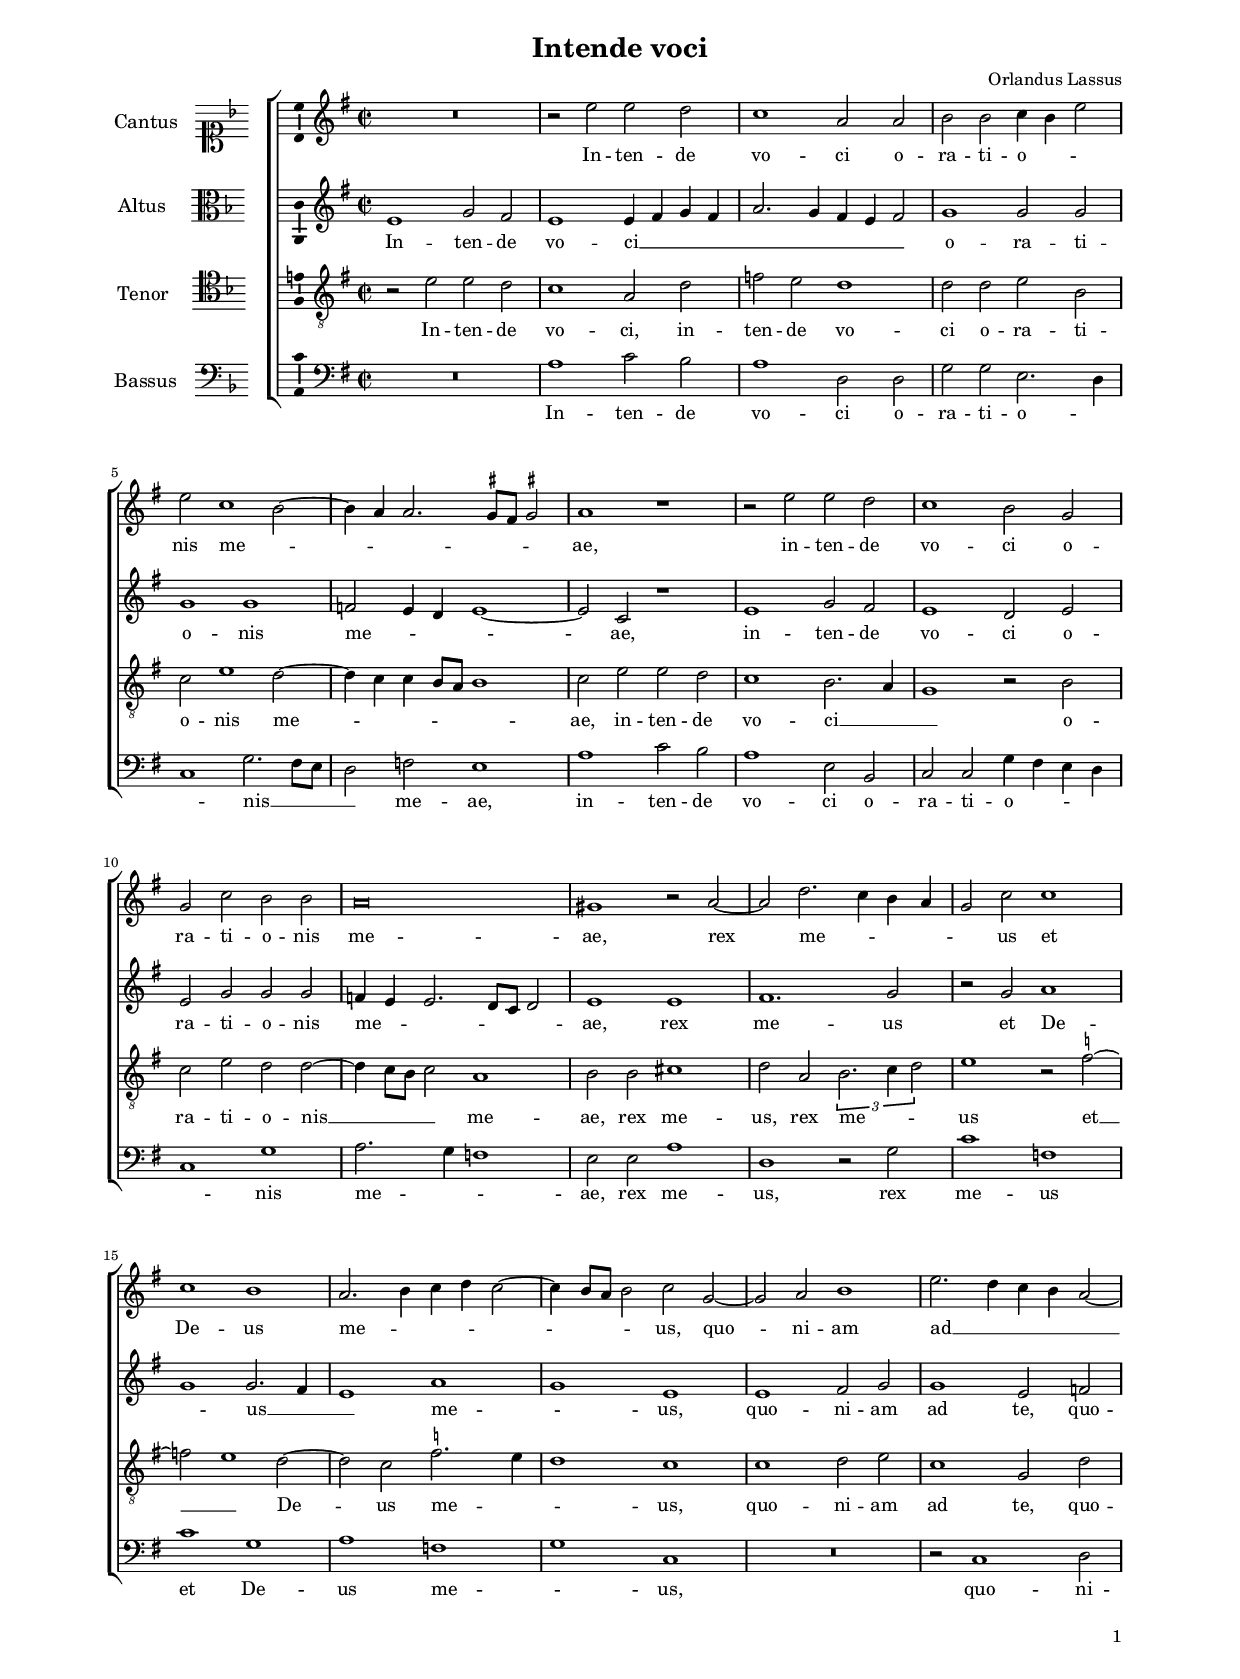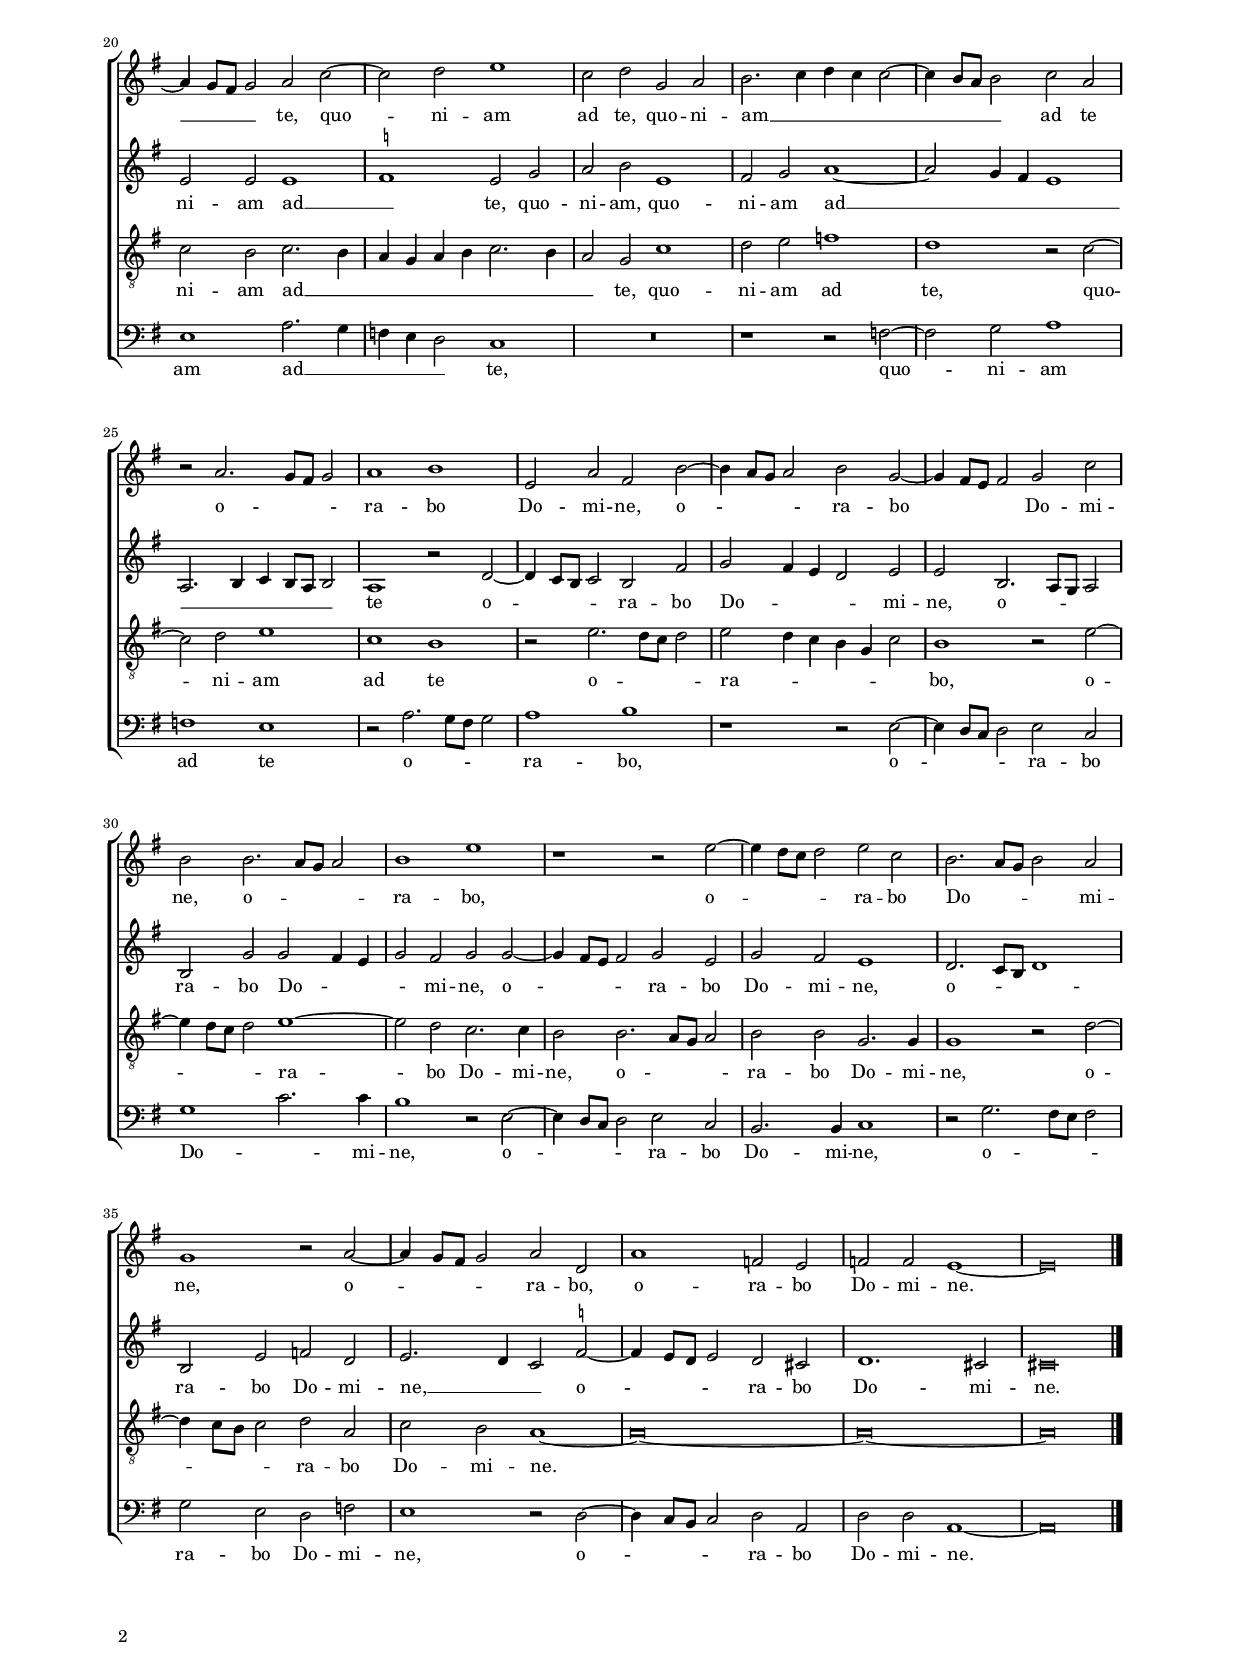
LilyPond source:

\header
{
  title="Intende voci"
  composer="Orlandus Lassus"
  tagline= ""
}

\version "2.22.1"
\include "deutsch.ly"
#(set-global-staff-size 15)
#(ly:set-option 'point-and-click #f)

	
global = {
	\key f \major
	\time 2/2 \set Score.measureLength = #(ly:make-moment 2/1)
	\skip 1*2*39 \bar "|."
	}

	ficta = { \once \set suggestAccidentals = ##t }
	
	forget = #(define-music-function (music) (ly:music?) #{
		\accidentalStyle forget
		$music
		\accidentalStyle default
		#})
    
    m = \melisma
    me = \melismaEnd


\paper
	{
    top-margin = 1.5 \cm
	bottom-margin = 0.9 \cm
	left-margin = 2 \cm
	right-margin = 2 \cm
	ragged-bottom = ##f
	ragged-last-bottom = ##t
	print-page-number = ##f
	system-system-spacing = #'((basic-distance . 17) (minimum-distance . 14) (padding . 6) (strechability . 150))
    oddFooterMarkup=\markup   \fill-line { "" \fromproperty #'page:page-number-string }
    evenFooterMarkup=\markup  \fill-line { \fromproperty #'page:page-number-string "" }
    last-bottom-spacing = #'((basic-distance . 11) (minimum-distance . 7) (padding . 4))
	systems-per-page = 4
%	min-systems-per-page = 3
	}


incipitcantus = \markup { \score {
	{
	\set Staff.instrumentName = \markup { \fontsize #1 "Cantus" }
	\key f \major
	\clef soprano
	s4 \bar ""
	}
	\layout  {
	raggedright = ##t
    indent = 1.6 \cm
	line-width = 2.5\cm
	\context { \Staff \remove Time_signature_engraver }
	\override Staff.Clef.Y-extent = #'(0 . 0)
	}} \hspace #1 }
	
      
incipitaltus = \markup { \score {
	{
	\set Staff.instrumentName = \markup { \fontsize #1 "Altus" }
	\key f \major
	\clef alto
	s4 \bar ""
	}
	\layout  {
	raggedright = ##t
    indent = 1.6 \cm
	line-width = 2.5\cm
	\context { \Staff \remove Time_signature_engraver }
	\override Staff.Clef.Y-extent = #'(0 . 0)
	}} \hspace #1 }


incipittenor = \markup { \score {
	{
	\set Staff.instrumentName = \markup { \fontsize #1 "Tenor" }
	\key f \major
	\clef tenor
	s4 \bar ""
	}
	\layout  {
	raggedright = ##t
    indent = 1.6 \cm
	line-width = 2.5\cm
	\context { \Staff \remove Time_signature_engraver }
	\override Staff.Clef.Y-extent = #'(0 . 0)
	}} \hspace #1 }


incipitbassus = \markup { \score {
	{
	\set Staff.instrumentName = \markup { \fontsize #1 "Bassus" }
	\key f \major
	\clef bass
	s4 \bar ""
	}
	\layout  {
	raggedright = ##t
    indent = 1.6 \cm
	line-width = 2.5\cm
	\context { \Staff \remove Time_signature_engraver }
	\override Staff.Clef.Y-extent = #'(0 . 0)
	}} \hspace #1 }


cantus =  \relative c''
	{
	R\breve
	r2 d d c
	b1 g2 g
	a2 a b4 \m a d2 \me
%5
	d2 b1 \m a2~ |
	a4 g g2. \ficta fis8 e \ficta fis!2 \me
	g1 r
	r2 d' d c
	b1 a2 f
%10
	f2 b a a |
	g\breve
	fis1 r2 g~
	g2 c2. \m b4 a g
	f2 \me b b1
%15
	b1 a |
	g2. \m a4 b c b2~
	b4 a8 g a2 \me b f~
	f2 g a1
	d2. \m c4 b a g2~
%20
	g4 f8 e f2 \me g b~ |
	b2 c d1
	b2 c f, g
	a2. \m b4 c b b2~
	b4 a8 g a2 \me b g
%25
	r2 g2. \m f8 e f2 \me |
	g1 a
	d,2 g e a~
	a4 \m g8 f g2 \me a f~
	f4 \m e8 d e2 \me f b
%30
	a2 a2. \m g8 f g2 \me |
	a1 d
	r1 r2 d~
	d4 \m c8 b c2 \me d b
	a2. \m g8 f a2 \me g
%35
	f1 r2 g~ |
	g4 \m f8 e f2 \me g c,
	g'1 es2 d
	es2 es d1~
	d\breve |
	}


altus =  \relative c'
	{
	d1 f2 e
	d1 d4 \m e f e
	g2. f4 e d e2 \me
	f1 f2 f
%5
	f1 f |
	es2 \m d4 c d1~
	d2 \me b r1
	d1 f2 e
	d1 c2 d
%10
	d2 f f f |
	es4 \m d d2. c8 b c2 \me
	d1 d
	e1. f2
	r2 f g1 \m
%15
	f1 \me f2. \m e4 |
	d1 \me g \m
	f1 \me d
	d1 e2 f
	f1 d2 es
%20
	d2 d d1 \m |
	\ficta es1 \me d2 f
	g2 a d,1
	e2 f g1~
	g2 \m f4 e d1
%25
	g,2. a4 b a8 g a2 \me |
	g1 r2 c~
	c4 \m b8 a b2 \me a e'
	f2 \m e4 d c2 \me d
	d2 a2. \m g8 f g2 \me
%30
	a2 f' f \m e4 d |
	f2 \me e f f~
	f4 \m e8 d e2 \me f d
	f2 e d1
	c2. \m b8 a c1 \me
%35
	a2 d es c |
	d2. \m c4 b2 \me \ficta es~
	es4 \m d8 c d2 \me c h
	c1. h2
	h\breve |
	}


tenor =  \relative c'
	{
	r2 d d c
	b1 g2 c
	es2 d c1
	c2 c d a
%5
	b2 d1 c2~ |
	c4 \m b b a8 g a1 \me
	b2 d d c
	b1 a2. \m g4
	f1 \me r2 a
%10
	b2 d c c~ |
	c4 \m b8 a b2 \me g1
	a2 a h1
	c2 g \tuplet 3/2 { a2. \m b4 c2 \me }
	d1 r2 \ficta es~
%15
	es2 \m d1 \me c2~ |
	c2 b \ficta es2. \m d4
	c1 \me b
	b1 c2 d
	b1 f2 c'
%20
	b2 a b2. \m a4 |
	g4 f g a b2. a4
	g2 \me f b1
	c2 d es1
	c1 r2 b~
%25
	b2 c d1 |
	b1 a
	r2 d2. \m c8 b c2 \me
	d2 \m c4 b a f b2 \me
	a1 r2 d~
%30
	d4 \m c8 b c2 \me d1~ |
	d2 c b2. b4
	a2 a2. \m g8 f g2 \me
	a2 a f2. f4
	f1 r2 c'~
%35
	c4 \m b8 a b2 \me c2 g |
	b2 a g1~
	g\breve~
	g\breve~
	g\breve |
	}


bassus  =  \relative c
	{
	R\breve
	g'1 b2 a
	g1 c,2 c
	f2 f d2. \m c4
%5
	b1 \me f'2. \m e8 d |
	c2 \me es d1
	g1 b2 a
	g1 d2 a
	b2 b f'4 \m e d c
%10
	b1 \me f' |
	g2. \m f4 es1 \me
	d2 d g1
	c,1 r2 f
	b1 es,
%15
	b'1 f |
	g1 es \m
	f1 \me b,
	R\breve
	r2 b1 c2
%20
	d1 g2. \m f4 |
	es4 d c2 \me b1
	R\breve
	r1 r2 es~
	es2 f g1
%25
	es1 d |
	r2 g2. \m f8 e f2 \me
	g1 a
	r1 r2 d,~
	d4 \m c8 b c2 \me d b
%30
	f'1 \m b2. \me b4 |
	a1 r2 d,~
	d4 \m c8 b c2 \me d b
	a2. a4 b1
	r2 f'2. \m e8 d e2 \me
%35
	f2 d c es |
	d1 r2 c~
	c4 \m b8 a b2 \me c g
	c2 c g1~
	g\breve |
	}
	
lyricscantus = \lyricmode {
	In -- ten -- de vo -- ci o -- ra -- ti -- o -- nis me -- ae,
	in -- ten -- de vo -- ci o -- ra -- ti -- o -- nis me -- ae,
	rex me -- us et De -- us me -- us,
	quo -- ni -- am ad __ te,
	quo -- ni -- am ad te,
	quo -- ni -- am __ ad te
	o -- ra -- bo Do -- mi -- ne,
	o -- ra -- bo Do -- mi -- ne,
	o -- ra -- bo,
	o -- ra -- bo Do -- mi -- ne,
	o -- ra -- bo,
	o -- ra -- bo Do -- mi -- ne.
	}


lyricsaltus = \lyricmode {
	In -- ten -- de vo -- ci __ o -- ra -- ti -- o -- nis me -- ae,
	in -- ten -- de vo -- ci o -- ra -- ti -- o -- nis me -- ae,
	rex me -- us et De -- us __ me -- us,
	quo -- ni -- am ad te,
	quo -- ni -- am ad __ te,
	quo -- ni -- am,
	quo -- ni -- am ad __ te
	o -- ra -- bo Do -- mi -- ne,
	o -- ra -- bo Do -- mi -- ne,
	o -- ra -- bo Do -- mi -- ne,
	o -- ra -- bo Do -- mi -- ne, __
	o -- ra -- bo Do -- mi -- ne.
	}
	

lyricstenor = \lyricmode {
	In -- ten -- de vo -- ci,
	in -- ten -- de vo -- ci o -- ra -- ti -- o -- nis me -- ae,
	in -- ten -- de vo -- ci __ o -- ra -- ti -- o -- nis __ me -- ae,
	rex me -- us,
	rex me -- us et __ De -- us me -- us,
	quo -- ni -- am ad te,
	quo -- ni -- am ad __ te,
	quo -- ni -- am ad te,
	quo -- ni -- am ad te
	o -- ra -- bo,
	o -- ra -- bo Do -- mi -- ne,
	o -- ra -- bo Do -- mi -- ne,
	o -- ra -- bo Do -- mi -- ne.
	}


lyricsbassus = \lyricmode {
	In -- ten -- de vo -- ci o -- ra -- ti -- o -- nis __ me -- ae,
	in -- ten -- de vo -- ci o -- ra -- ti -- o -- nis me -- ae,
	rex me -- us,
	rex me -- us et De -- us me -- us,
	quo -- ni -- am ad __ te,
	quo -- ni -- am ad te
	o -- ra -- bo,
	o -- ra -- bo Do -- mi -- ne,
	o -- ra -- bo Do -- mi -- ne,
	o -- ra -- bo Do -- mi -- ne,
	o -- ra -- bo Do -- mi -- ne.
	}
	

\score
{  
    \transpose f g {
	\new ChoirStaff \with { \override StaffGrouper.staff-staff-spacing.basic-distance = #12 }
	<<
	
	\new Staff << \global
	\new Voice="v1" {
		\set Staff.instrumentName=\incipitcantus
		\set Staff.midiInstrument = "reed organ"
		\clef "treble"
		\cantus }
	\new Lyrics \lyricsto "v1" {\lyricscantus }
	>>
	
	
	\new Staff << \global
	\new Voice="v2" {
		\set Staff.instrumentName=\incipitaltus
		\set Staff.midiInstrument = "reed organ"
		\clef "treble" 
		\altus}
	\new Lyrics \lyricsto "v2" {\lyricsaltus }
	>>

	
	\new Staff << \global
	\new Voice="v3" {
		\set Staff.instrumentName=\incipittenor
		\set Staff.midiInstrument = "reed organ"
		\clef "G_8"
		\tenor }
	\new Lyrics \lyricsto "v3" {\lyricstenor }
	>>
	
	
	\new Staff << \global
	\new Voice="v4" {
		\set Staff.instrumentName=\incipitbassus
		\set Staff.midiInstrument = "reed organ"
		\clef "bass" 
		\bassus }
	\new Lyrics \lyricsto "v4" {\lyricsbassus}
	>>
	
	>>
    } % transpose
		
	\layout
	{
	indent = 2.7 \cm
	\context { \Staff \override TimeSignature.break-visibility = #end-of-line-invisible }
	\context { \Staff \consists "Ambitus_engraver" }
	\context { \Score \override BarNumber.padding = #2 }
	\context { \Voice \override NoteHead.style = #'baroque }
	}
	
\midi
	{
    	\tempo 2 = 85
	}
	
}


% EOF
